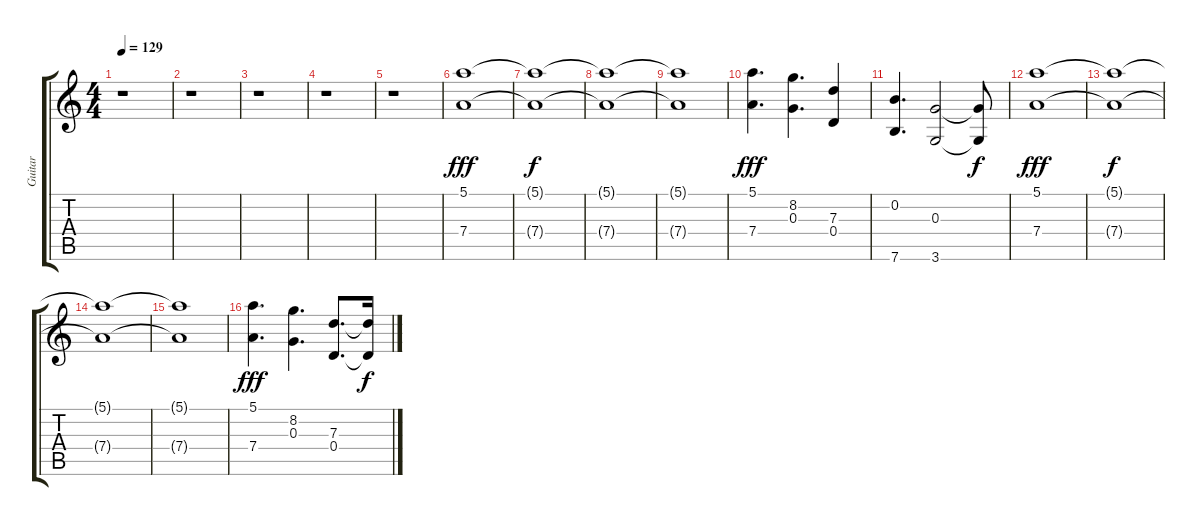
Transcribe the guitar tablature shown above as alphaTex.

\track ("Guitar" "Guitar") {instrument distortionguitar}
\staff {score tabs}
\tuning (E4 B3 G3 D3 A2 E2) {hide}
\ts (4 4)
\tempo 129
\clef g2
\ks c
r.1{dy f} |
r.1 |
r.1 |
r.1 |
r.1 |
(5.1 7.4).1{dy fff volume 7} |
(5.1{t} 7.4{t}).1{dy f} |
(5.1{t} 7.4{t}).1 |
(5.1{t} 7.4{t}).1 |
(5.1 7.4).4{d dy fff} (8.2 0.3).4{d} (7.3 0.4).4 |
(0.2 7.6).4{d} (0.3 3.6).2 (0.3{t} 3.6{t}).8{dy f} |
(5.1 7.4).1{dy fff} |
(5.1{t} 7.4{t}).1{dy f} |
(5.1{t} 7.4{t}).1 |
(5.1{t} 7.4{t}).1 |
(5.1 7.4).4{d dy fff} (8.2 0.3).4{d} (7.3 0.4).8{d} (7.3{t} 0.4{t}).16{dy f}
